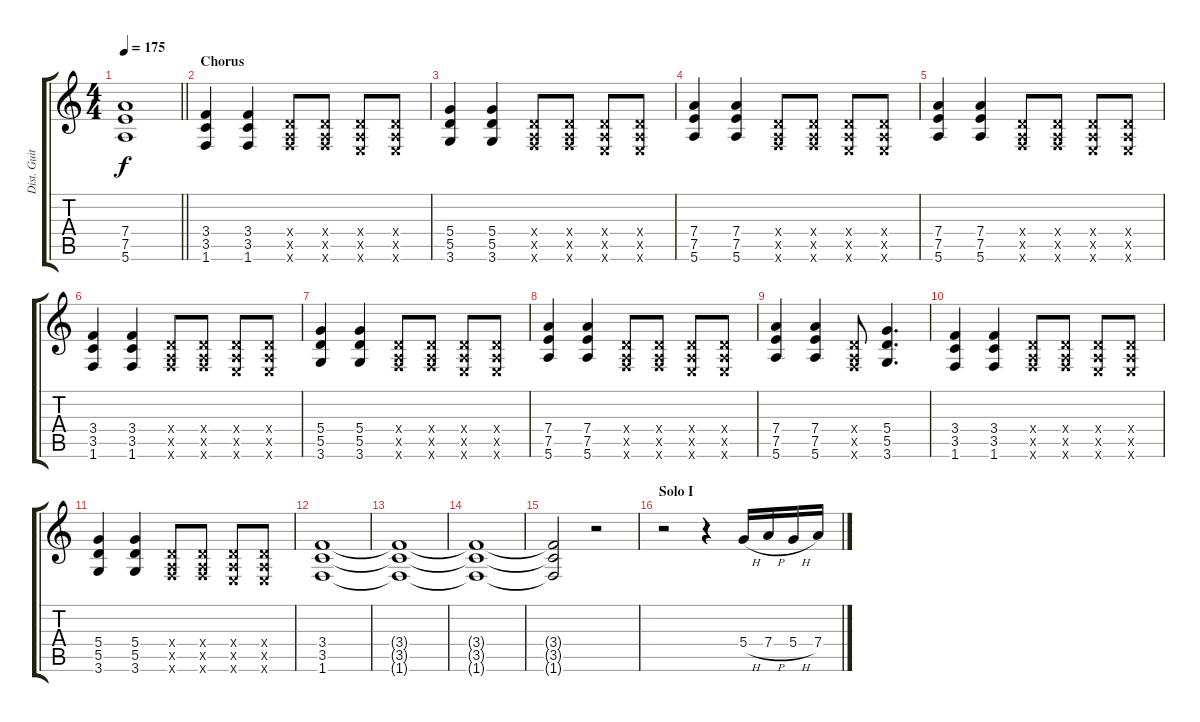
\track ("Dist. Guitar I" "Dist. Guit") {instrument distortionguitar}
\staff {score tabs}
\tuning (E4 B3 G3 D3 A2 E2) {hide}
\ts (4 4)
\tempo 175
\clef g2
\barLineRight lightlight
\ks c
(7.4{t} 7.5{t} 5.6{t}).1{dy f} |
\section ("" "Chorus")
(3.4 3.5 1.6).4 (3.4 3.5 1.6).4 (0.4{x} 0.5{x} 1.6{x}).8 (0.4{x} 0.5{x} 1.6{x}).8 (0.4{x} 0.5{x} 0.6{x}).8 (0.4{x} 0.5{x} 0.6{x}).8 |
(5.4 5.5 3.6).4 (5.4 5.5 3.6).4 (0.4{x} 0.5{x} 1.6{x}).8 (0.4{x} 0.5{x} 1.6{x}).8 (0.4{x} 0.5{x} 0.6{x}).8 (0.4{x} 0.5{x} 0.6{x}).8 |
(7.4 7.5 5.6).4 (7.4 7.5 5.6).4 (0.4{x} 0.5{x} 1.6{x}).8 (0.4{x} 0.5{x} 1.6{x}).8 (0.4{x} 0.5{x} 0.6{x}).8 (0.4{x} 0.5{x} 0.6{x}).8 |
(7.4 7.5 5.6).4 (7.4 7.5 5.6).4 (0.4{x} 0.5{x} 1.6{x}).8 (0.4{x} 0.5{x} 1.6{x}).8 (0.4{x} 0.5{x} 0.6{x}).8 (0.4{x} 0.5{x} 0.6{x}).8 |
(3.4 3.5 1.6).4 (3.4 3.5 1.6).4 (0.4{x} 0.5{x} 1.6{x}).8 (0.4{x} 0.5{x} 1.6{x}).8 (0.4{x} 0.5{x} 0.6{x}).8 (0.4{x} 0.5{x} 0.6{x}).8 |
(5.4 5.5 3.6).4 (5.4 5.5 3.6).4 (0.4{x} 0.5{x} 1.6{x}).8 (0.4{x} 0.5{x} 1.6{x}).8 (0.4{x} 0.5{x} 0.6{x}).8 (0.4{x} 0.5{x} 0.6{x}).8 |
(7.4 7.5 5.6).4 (7.4 7.5 5.6).4 (0.4{x} 0.5{x} 1.6{x}).8 (0.4{x} 0.5{x} 1.6{x}).8 (0.4{x} 0.5{x} 0.6{x}).8 (0.4{x} 0.5{x} 0.6{x}).8 |
(7.4 7.5 5.6).4 (7.4 7.5 5.6).4 (0.4{x} 0.5{x} 1.6{x}).8 (5.4 5.5 3.6).4{d} |
(3.4 3.5 1.6).4 (3.4 3.5 1.6).4 (0.4{x} 0.5{x} 1.6{x}).8 (0.4{x} 0.5{x} 1.6{x}).8 (0.4{x} 0.5{x} 0.6{x}).8 (0.4{x} 0.5{x} 0.6{x}).8 |
(5.4 5.5 3.6).4 (5.4 5.5 3.6).4 (0.4{x} 0.5{x} 1.6{x}).8 (0.4{x} 0.5{x} 1.6{x}).8 (0.4{x} 0.5{x} 0.6{x}).8 (0.4{x} 0.5{x} 0.6{x}).8 |
(3.4 3.5 1.6).1 |
(3.4{t} 3.5{t} 1.6{t}).1 |
(3.4{t} 3.5{t} 1.6{t}).1 |
(3.4{t} 3.5{t} 1.6{t}).2 r.2 |
\section ("" "Solo I")
r.2 r.4 5.4{h}.16 7.4{h}.16 5.4{h}.16 7.4.16
